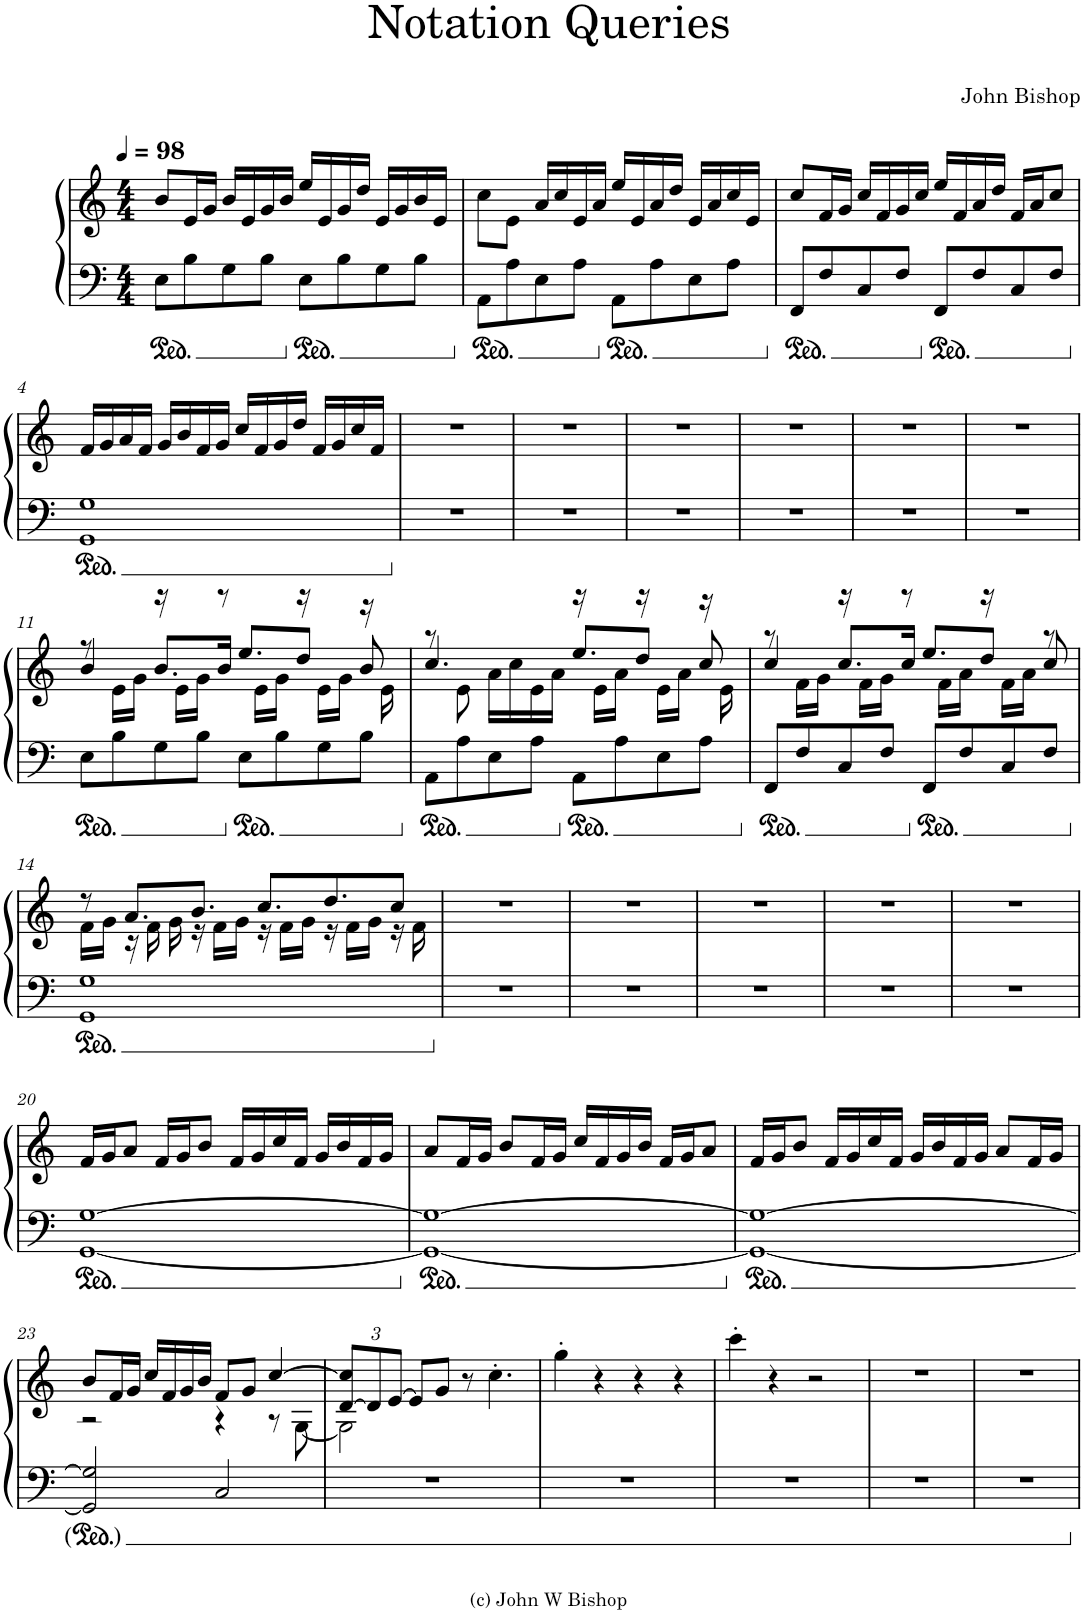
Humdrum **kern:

**kern	**kern
*part1	*part1
*staff2	*staff1
*I"Piano	*
*I'Pno.	*
*clefF4	*clefG2
*k[]	*k[]
*M4/4	*M4/4
*MM98	*MM98
=1	=1
8E\L	8b/L
8B\	16e/L
.	16g/JJ
8G\	16b/LL
.	16e/
8B\J	16g/
.	16b/JJ
8E\L	16ee/LL
.	16e/
8B\	16g/
.	16dd/JJ
8G\	16e/LL
.	16g/
8B\J	16b/
.	16e/JJ
=2	=2
8AA\L	8cc\L
8A\	8e\J
8E\	16a/LL
.	16cc/
8A\J	16e/
.	16a/JJ
8AA\L	16ee/LL
.	16e/
8A\	16a/
.	16dd/JJ
8E\	16e/LL
.	16a/
8A\J	16cc/
.	16e/JJ
=3	=3
8FF/L	8cc/L
8F/	16f/L
.	16g/JJ
8C/	16cc/LL
.	16f/
8F/J	16g/
.	16cc/JJ
8FF/L	16ee/LL
.	16f/
8F/	16a/
.	16dd/JJ
8C/	16f/LL
.	16a/J
8F/J	8cc/J
!!LO:LB:g=z
=4	=4
1GG 1G	16f/LL
.	16g/
.	16a/
.	16f/JJ
.	16g/LL
.	16b/
.	16f/
.	16g/JJ
.	16cc/LL
.	16f/
.	16g/
.	16dd/JJ
.	16f/LL
.	16g/
.	16cc/
.	16f/JJ
=5	=5
1r	1r
=6	=6
1r	1r
=7	=7
1r	1r
=8	=8
1r	1r
=9	=9
1r	1r
=10	=10
1r	1r
!!LO:LB:g=z
=11	=11
*	*^
8E\L	8r	4b/
8B\	16e\LL	.
.	16g\JJ	.
8G\	16r	8.b/L
.	16e\LL	.
8B\J	16g\JJ	.
.	8r	16b/Jk
8E\L	.	8.ee/L
.	16e\LL	.
8B\	16g\JJ	.
.	16r	8dd/J
8G\	16e\LL	.
.	16g\JJ	16ryy
8B\J	16r	8b/
.	16e\	.
=12	=12	=12
8AA\L	8r	4.cc/
8A\	8e\	.
8E\	16a\LL	.
.	16cc\	.
8A\J	16e\	8ryy
.	16a\JJ	.
8AA\L	16r	8.ee/L
.	16e\LL	.
8A\	16a\JJ	.
.	16r	8dd/J
8E\	16e\LL	.
.	16a\JJ	16ryy
8A\J	16r	8cc/
.	16e\	.
=13	=13	=13
8FF/L	8r	4cc/
8F/	16f\LL	.
.	16g\JJ	.
8C/	16r	8.cc/L
.	16f\LL	.
8F/J	16g\JJ	.
.	8r	16cc/Jk
8FF/L	.	8.ee/L
.	16f\LL	.
8F/	16a\JJ	.
.	16r	8dd/J
8C/	16f\LL	.
.	16a\JJ	16ryy
8F/J	8r	8cc/
!!LO:LB:g=z	!!
=14	=14	=14
1GG 1G	8r	16f\LL
.	.	16g\JJ
.	8.a/L	16r
.	.	16f\
.	.	16g\
.	8.b/J	16r
.	.	16f\LL
.	.	16g\JJ
.	8.cc/L	16r
.	.	16f\LL
.	.	16g\JJ
.	8.dd/	16r
.	.	16f\LL
.	.	16g\JJ
.	8cc/J	16r
.	.	16f\
*	*v	*v
=15	=15
1r	1r
=16	=16
1r	1r
=17	=17
1r	1r
=18	=18
1r	1r
=19	=19
1r	1r
!!LO:LB:g=z
=20	=20
[1GG [1G	16f/LL
.	16g/J
.	8a/J
.	16f/LL
.	16g/J
.	8b/J
.	16f/LL
.	16g/
.	16cc/
.	16f/JJ
.	16g/LL
.	16b/
.	16f/
.	16g/JJ
=21	=21
1GG_ 1G_	8a/L
.	16f/L
.	16g/JJ
.	8b/L
.	16f/L
.	16g/JJ
.	16cc/LL
.	16f/
.	16g/
.	16b/JJ
.	16f/LL
.	16g/J
.	8a/J
=22	=22
1GG_ 1G_	16f/LL
.	16g/J
.	8b/J
.	16f/LL
.	16g/
.	16cc/
.	16f/JJ
.	16g/LL
.	16b/
.	16f/
.	16g/JJ
.	8a/L
.	16f/L
.	16g/JJ
!!LO:LB:g=z
=23	=23
*	*^
2GG/] 2G/]	8b/L	2r
.	16f/L	.
.	16g/JJ	.
.	16cc/LL	.
.	16f/	.
.	16g/	.
.	16b/JJ	.
2C/	8f/L	4r
.	8g/J	.
.	[4cc/	8r
.	.	[8G\
=24	=24	=24
*	*Xbrackettup	*
1r	[12d/ 12cc/]L	2G\]
.	12d/]	.
.	[12e/J	.
.	8e/L]	.
.	8g/J	.
.	8r	2ryy
.	4.cc'\	.
*	*v	*v
=25	=25
1r	4gg'\
.	4r
.	4r
.	4r
=26	=26
1r	4ccc'\
.	4r
.	2r
=27	=27
1r	1r
=28	=28
1r	1r
=	=
*-	*-
